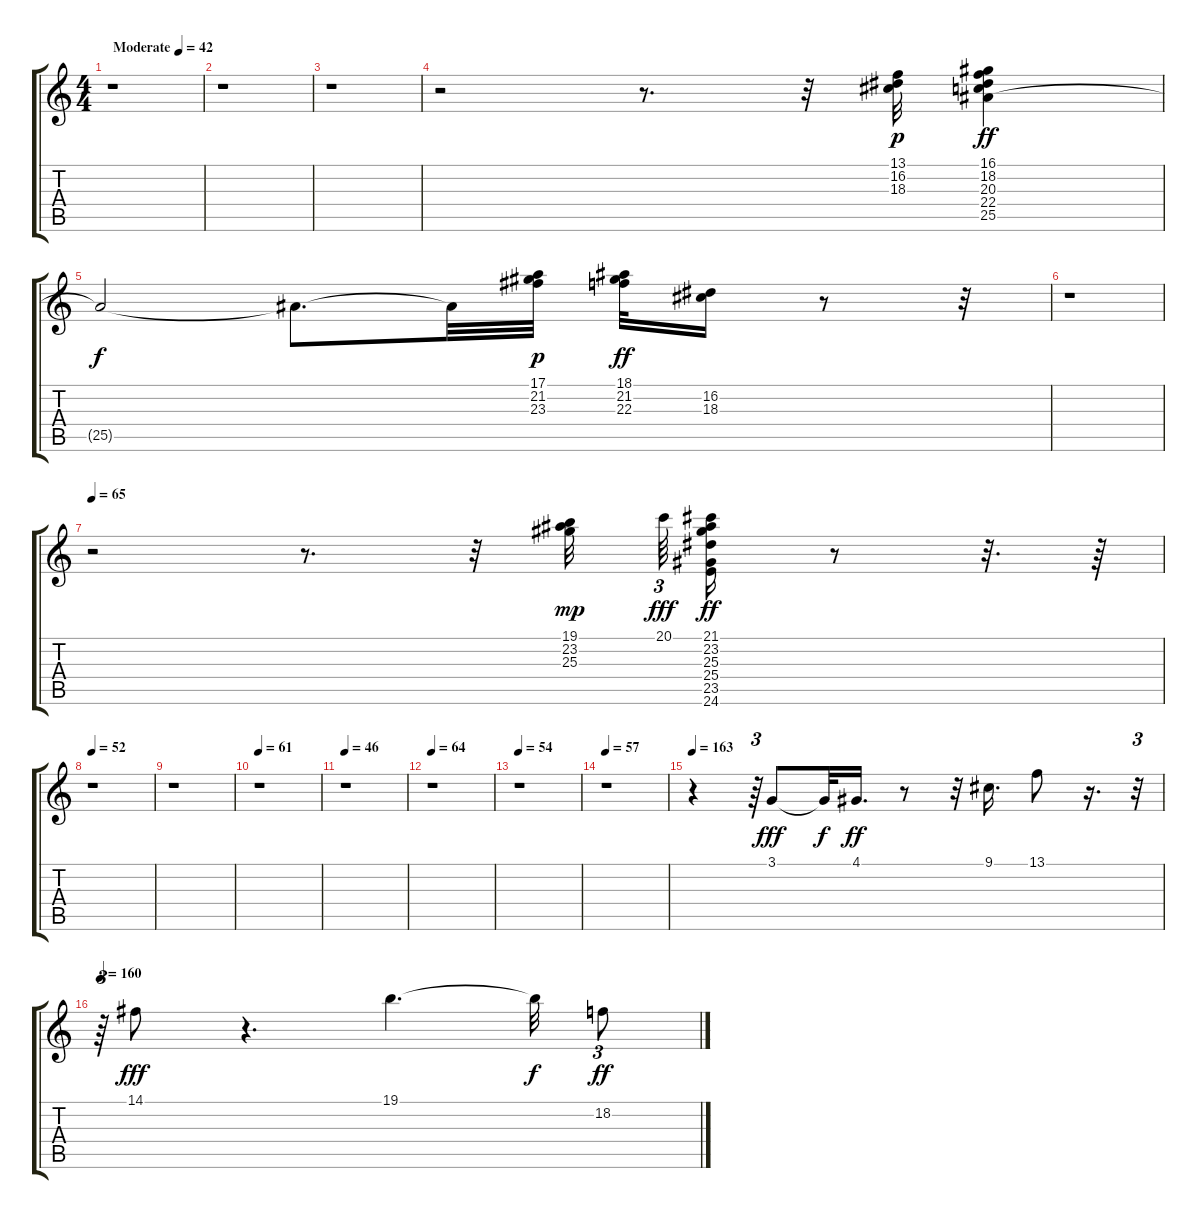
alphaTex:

\track "" {instrument brasssection}
\staff {score tabs}
\tuning (E4 B3 G3 D3 A2 E2) {hide}
\ts (4 4)
\tempo (42 "Moderate")
\clef g2
\ks c
r.1{dy p instrument brasssection} |
r.1 |
r.1 |
r.2 r.8{d} r.32 (13.1 16.2 18.3).32 (16.1 18.2 20.3 22.4 25.5).4{dy ff} |
25.5{t}.2{dy f} 25.5{t}.8{d} 25.5{t}.32 (17.1 21.2 23.3).32{dy p} (18.1 21.2 22.3).32{dy ff} (16.2 18.3).16 r.8 r.32 |
r.1 |
\tempo 65
r.2 r.8{d} r.32 (19.1 23.2 25.3).32{dy mp} 20.1.64{tu (3 2) dy fff} (21.1 23.2 25.3 25.4 23.5 24.6).16{dy ff} r.8 r.32{d} r.64 |
\tempo 52
r.1 |
r.1 |
\tempo 61
r.1 |
\tempo 46
r.1 |
\tempo 64
r.1 |
\tempo 54
r.1 |
\tempo 57
r.1 |
\tempo 163
r.4 r.64{tu (3 2)} 3.1.8{dy fff} 3.1{t}.32{dy f} 4.1.16{d dy ff} r.8 r.32 9.1.16{d} 13.1.8 r.16{d} r.32{tu (3 2)} |
\tempo 160
r.64{tu (3 2)} 14.1.8{dy fff} r.4{d} 19.1.4{d} 19.1{t}.32{dy f} 18.2.8{tu (3 2) dy ff}
